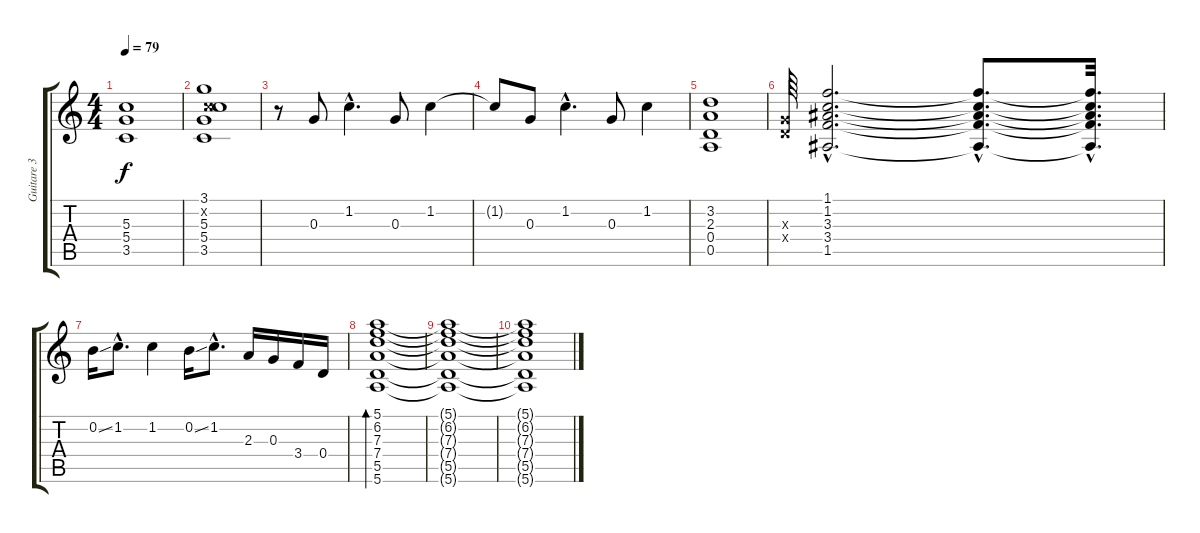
\track ("Guitare 3" "Guitare 3") {instrument acousticguitarnylon}
\staff {score tabs}
\tuning (E4 B3 G3 D3 A2 E2) {hide}
\ts (4 4)
\tempo 79
\clef g2
\ks c
(5.3 5.4 3.5).1{dy f} |
(3.1 1.2{x} 5.3 5.4 3.5).1 |
r.8 0.3.8 1.2{hac}.4{d} 0.3.8 1.2.4 |
1.2{t}.8 0.3.8 1.2{hac}.4{d} 0.3.8 1.2.4 |
(3.2 2.3 0.4 0.5).1 |
(0.3{x} 0.4{x}).64 (1.1{hac} 1.2{hac} 3.3{hac} 3.4{hac} 1.5{hac}).2{d} (1.1{hac t} 1.2{hac t} 3.3{hac t} 3.4{hac t} 1.5{hac t}).8{d} (1.1{hac t} 1.2{hac t} 3.3{hac t} 3.4{hac t} 1.5{hac t}).32{d} |
0.2{ss}.16 1.2{hac}.8{d} 1.2.4 0.2{ss}.16 1.2{hac}.8{d} 2.3.16 0.3.16 3.4.16 0.4.16 |
(5.1 6.2 7.3 7.4 5.5 5.6).1{bd 240} |
(5.1{t} 6.2{t} 7.3{t} 7.4{t} 5.5{t} 5.6{t}).1 |
(5.1{t} 6.2{t} 7.3{t} 7.4{t} 5.5{t} 5.6{t}).1
